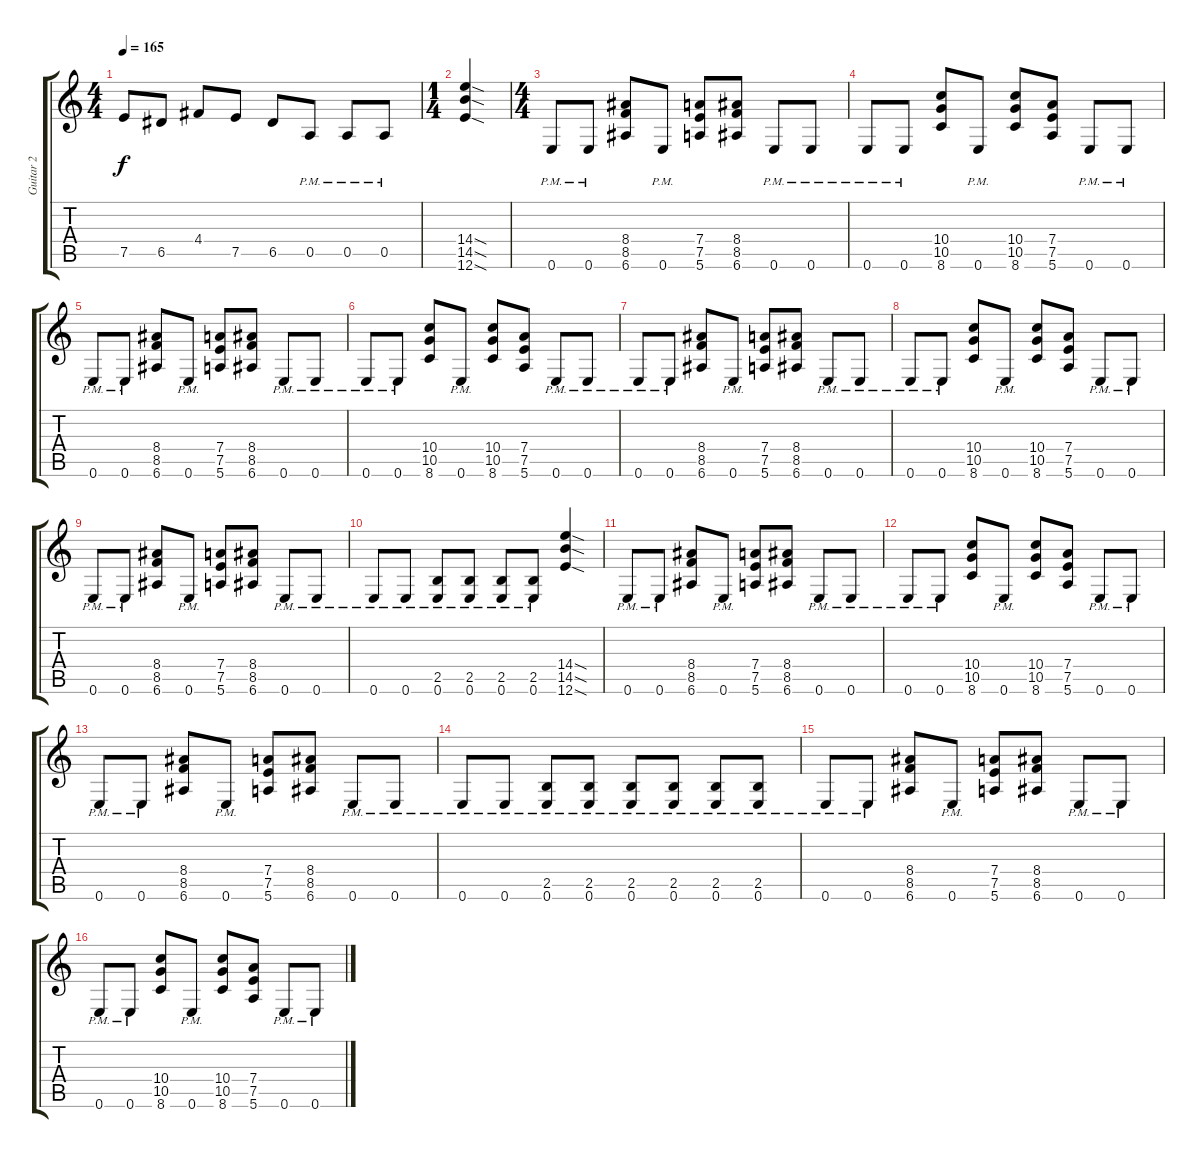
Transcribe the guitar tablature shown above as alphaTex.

\track ("Guitar 2" "Guitar 2") {instrument distortionguitar}
\staff {score tabs}
\tuning (E4 B3 G3 D3 A2 E2) {hide}
\ts (4 4)
\tempo 165
\clef g2
\ks c
7.5.8{dy f} 6.5.8 4.4.8 7.5.8 6.5.8 0.5{pm}.8 0.5{pm}.8 0.5{pm}.8 |
\ts (1 4)
(14.4{sod} 14.5{sod} 12.6{sod}).4 |
\ts (4 4)
0.6{pm}.8 0.6{pm}.8 (8.4 8.5 6.6).8 0.6{pm}.8 (7.4 7.5 5.6).8 (8.4 8.5 6.6).8 0.6{pm}.8 0.6{pm}.8 |
0.6{pm}.8 0.6{pm}.8 (10.4 10.5 8.6).8 0.6{pm}.8 (10.4 10.5 8.6).8 (7.4 7.5 5.6).8 0.6{pm}.8 0.6{pm}.8 |
0.6{pm}.8 0.6{pm}.8 (8.4 8.5 6.6).8 0.6{pm}.8 (7.4 7.5 5.6).8 (8.4 8.5 6.6).8 0.6{pm}.8 0.6{pm}.8 |
0.6{pm}.8 0.6{pm}.8 (10.4 10.5 8.6).8 0.6{pm}.8 (10.4 10.5 8.6).8 (7.4 7.5 5.6).8 0.6{pm}.8 0.6{pm}.8 |
0.6{pm}.8 0.6{pm}.8 (8.4 8.5 6.6).8 0.6{pm}.8 (7.4 7.5 5.6).8 (8.4 8.5 6.6).8 0.6{pm}.8 0.6{pm}.8 |
0.6{pm}.8 0.6{pm}.8 (10.4 10.5 8.6).8 0.6{pm}.8 (10.4 10.5 8.6).8 (7.4 7.5 5.6).8 0.6{pm}.8 0.6{pm}.8 |
0.6{pm}.8 0.6{pm}.8 (8.4 8.5 6.6).8 0.6{pm}.8 (7.4 7.5 5.6).8 (8.4 8.5 6.6).8 0.6{pm}.8 0.6{pm}.8 |
0.6{pm}.8 0.6{pm}.8 (2.5{pm} 0.6{pm}).8 (2.5{pm} 0.6{pm}).8 (2.5{pm} 0.6{pm}).8 (2.5{pm} 0.6{pm}).8 (14.4{sod} 14.5{sod} 12.6{sod}).4 |
0.6{pm}.8 0.6{pm}.8 (8.4 8.5 6.6).8 0.6{pm}.8 (7.4 7.5 5.6).8 (8.4 8.5 6.6).8 0.6{pm}.8 0.6{pm}.8 |
0.6{pm}.8 0.6{pm}.8 (10.4 10.5 8.6).8 0.6{pm}.8 (10.4 10.5 8.6).8 (7.4 7.5 5.6).8 0.6{pm}.8 0.6{pm}.8 |
0.6{pm}.8 0.6{pm}.8 (8.4 8.5 6.6).8 0.6{pm}.8 (7.4 7.5 5.6).8 (8.4 8.5 6.6).8 0.6{pm}.8 0.6{pm}.8 |
0.6{pm}.8 0.6{pm}.8 (2.5{pm} 0.6{pm}).8 (2.5{pm} 0.6{pm}).8 (2.5{pm} 0.6{pm}).8 (2.5{pm} 0.6{pm}).8 (2.5{pm} 0.6{pm}).8 (2.5{pm} 0.6{pm}).8 |
0.6{pm}.8 0.6{pm}.8 (8.4 8.5 6.6).8 0.6{pm}.8 (7.4 7.5 5.6).8 (8.4 8.5 6.6).8 0.6{pm}.8 0.6{pm}.8 |
0.6{pm}.8 0.6{pm}.8 (10.4 10.5 8.6).8 0.6{pm}.8 (10.4 10.5 8.6).8 (7.4 7.5 5.6).8 0.6{pm}.8 0.6{pm}.8
